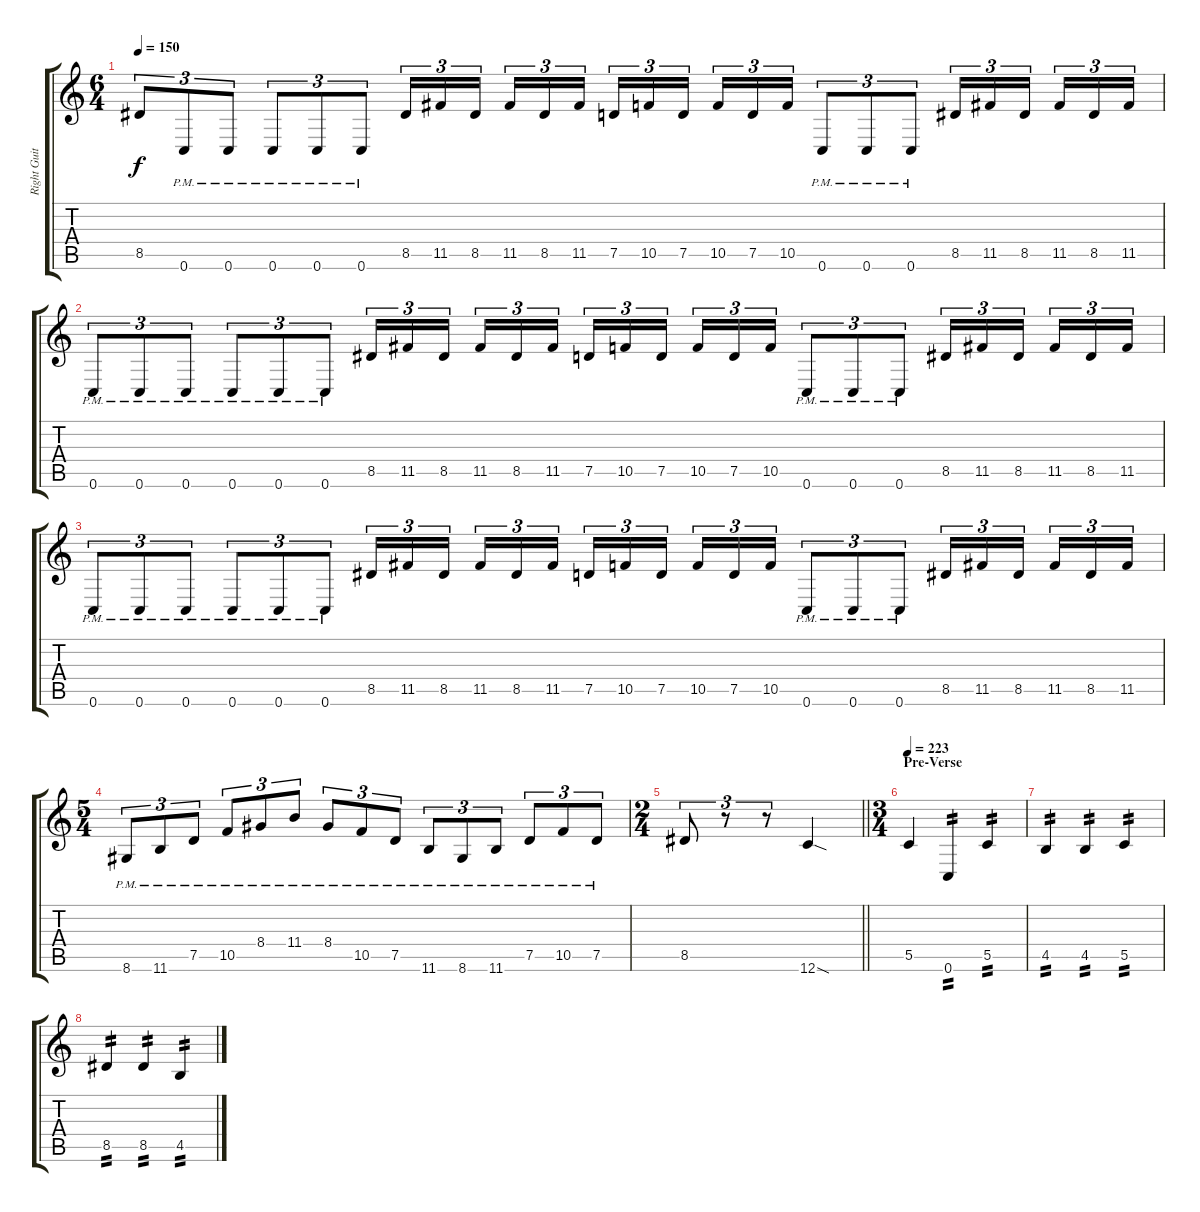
\track ("Right Guitar" "Right Guit") {instrument distortionguitar}
\staff {score tabs}
\tuning (D4 A3 F3 C3 G2 C2) {hide}
\ts (6 4)
\tempo 150
\clef g2
\ks c
8.5.8{tu (3 2) dy f} 0.6{pm}.8{tu (3 2)} 0.6{pm}.8{tu (3 2)} 0.6{pm}.8{tu (3 2)} 0.6{pm}.8{tu (3 2)} 0.6{pm}.8{tu (3 2)} 8.5.16{tu (3 2)} 11.5.16{tu (3 2)} 8.5.16{tu (3 2) beam splitsecondary} 11.5.16{tu (3 2)} 8.5.16{tu (3 2)} 11.5.16{tu (3 2)} 7.5.16{tu (3 2)} 10.5.16{tu (3 2)} 7.5.16{tu (3 2) beam splitsecondary} 10.5.16{tu (3 2)} 7.5.16{tu (3 2)} 10.5.16{tu (3 2)} 0.6{pm}.8{tu (3 2)} 0.6{pm}.8{tu (3 2)} 0.6{pm}.8{tu (3 2)} 8.5.16{tu (3 2)} 11.5.16{tu (3 2)} 8.5.16{tu (3 2) beam splitsecondary} 11.5.16{tu (3 2)} 8.5.16{tu (3 2)} 11.5.16{tu (3 2)} |
0.6{pm}.8{tu (3 2)} 0.6{pm}.8{tu (3 2)} 0.6{pm}.8{tu (3 2)} 0.6{pm}.8{tu (3 2)} 0.6{pm}.8{tu (3 2)} 0.6{pm}.8{tu (3 2)} 8.5.16{tu (3 2)} 11.5.16{tu (3 2)} 8.5.16{tu (3 2) beam splitsecondary} 11.5.16{tu (3 2)} 8.5.16{tu (3 2)} 11.5.16{tu (3 2)} 7.5.16{tu (3 2)} 10.5.16{tu (3 2)} 7.5.16{tu (3 2) beam splitsecondary} 10.5.16{tu (3 2)} 7.5.16{tu (3 2)} 10.5.16{tu (3 2)} 0.6{pm}.8{tu (3 2)} 0.6{pm}.8{tu (3 2)} 0.6{pm}.8{tu (3 2)} 8.5.16{tu (3 2)} 11.5.16{tu (3 2)} 8.5.16{tu (3 2) beam splitsecondary} 11.5.16{tu (3 2)} 8.5.16{tu (3 2)} 11.5.16{tu (3 2)} |
0.6{pm}.8{tu (3 2)} 0.6{pm}.8{tu (3 2)} 0.6{pm}.8{tu (3 2)} 0.6{pm}.8{tu (3 2)} 0.6{pm}.8{tu (3 2)} 0.6{pm}.8{tu (3 2)} 8.5.16{tu (3 2)} 11.5.16{tu (3 2)} 8.5.16{tu (3 2) beam splitsecondary} 11.5.16{tu (3 2)} 8.5.16{tu (3 2)} 11.5.16{tu (3 2)} 7.5.16{tu (3 2)} 10.5.16{tu (3 2)} 7.5.16{tu (3 2) beam splitsecondary} 10.5.16{tu (3 2)} 7.5.16{tu (3 2)} 10.5.16{tu (3 2)} 0.6{pm}.8{tu (3 2)} 0.6{pm}.8{tu (3 2)} 0.6{pm}.8{tu (3 2)} 8.5.16{tu (3 2)} 11.5.16{tu (3 2)} 8.5.16{tu (3 2) beam splitsecondary} 11.5.16{tu (3 2)} 8.5.16{tu (3 2)} 11.5.16{tu (3 2)} |
\ts (5 4)
8.6{pm}.8{tu (3 2)} 11.6{pm}.8{tu (3 2)} 7.5{pm}.8{tu (3 2)} 10.5{pm}.8{tu (3 2)} 8.4{pm}.8{tu (3 2)} 11.4{pm}.8{tu (3 2)} 8.4{pm}.8{tu (3 2)} 10.5{pm}.8{tu (3 2)} 7.5{pm}.8{tu (3 2)} 11.6{pm}.8{tu (3 2)} 8.6{pm}.8{tu (3 2)} 11.6{pm}.8{tu (3 2)} 7.5{pm}.8{tu (3 2)} 10.5{pm}.8{tu (3 2)} 7.5{pm}.8{tu (3 2)} |
\ts (2 4)
\barLineRight lightlight
8.5.8{tu (3 2)} r.8{tu (3 2)} r.8{tu (3 2)} 12.6{sod}.4 |
\ts (3 4)
\section ("" "Pre-Verse")
\tempo 223
5.5.4 0.6.4{tp 2} 5.5.4{tp 2} |
4.5.4{tp 2} 4.5.4{tp 2} 5.5.4{tp 2} |
8.5.4{tp 2} 8.5.4{tp 2} 4.5.4{tp 2}
